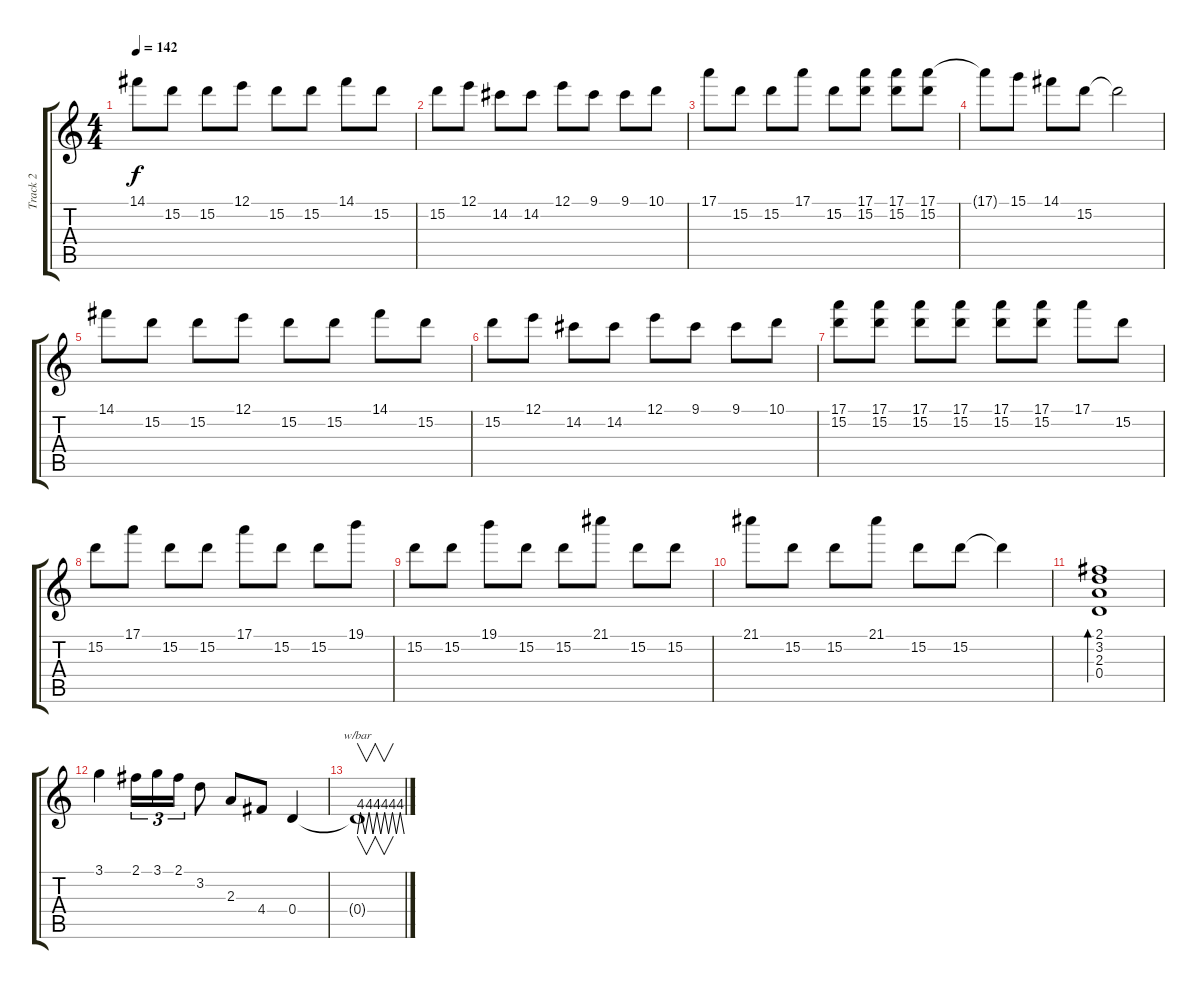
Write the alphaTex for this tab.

\track ("Track 2" "Track 2") {instrument electricguitarclean}
\staff {score tabs}
\tuning (E4 B3 G3 D3 A2 E2) {hide}
\ts (4 4)
\tempo 142
\clef g2
\ks c
14.1.8{dy f} 15.2.8 15.2.8 12.1.8 15.2.8 15.2.8 14.1.8 15.2.8 |
15.2.8 12.1.8 14.2.8 14.2.8 12.1.8 9.1.8 9.1.8 10.1.8 |
17.1.8 15.2.8 15.2.8 17.1.8 15.2.8 (17.1 15.2).8 (17.1 15.2).8 (17.1 15.2).8 |
17.1{t}.8 15.1.8 14.1.8 15.2.8 15.2{t}.2 |
14.1.8 15.2.8 15.2.8 12.1.8 15.2.8 15.2.8 14.1.8 15.2.8 |
15.2.8 12.1.8 14.2.8 14.2.8 12.1.8 9.1.8 9.1.8 10.1.8 |
(17.1 15.2).8 (17.1 15.2).8 (17.1 15.2).8 (17.1 15.2).8 (17.1 15.2).8 (17.1 15.2).8 17.1.8 15.2.8 |
15.2.8 17.1.8 15.2.8 15.2.8 17.1.8 15.2.8 15.2.8 19.1.8 |
15.2.8 15.2.8 19.1.8 15.2.8 15.2.8 21.1.8 15.2.8 15.2.8 |
21.1.8 15.2.8 15.2.8 21.1.8 15.2.8 15.2.8 15.2{t}.4 |
(2.1 3.2 2.3 0.4).1{bd 60} |
3.1.4 2.1.16{tu (3 2)} 3.1.16{tu (3 2)} 2.1.16{tu (3 2)} 3.2.8 2.3.8 4.4.8 0.4.4 |
0.4{t}.1{v tbe (custom default 0 0 4 16 10 0 15 16 20 0 25 16 30 0 35 16 40 0 45 16 50 0 55 16 60 0)}
